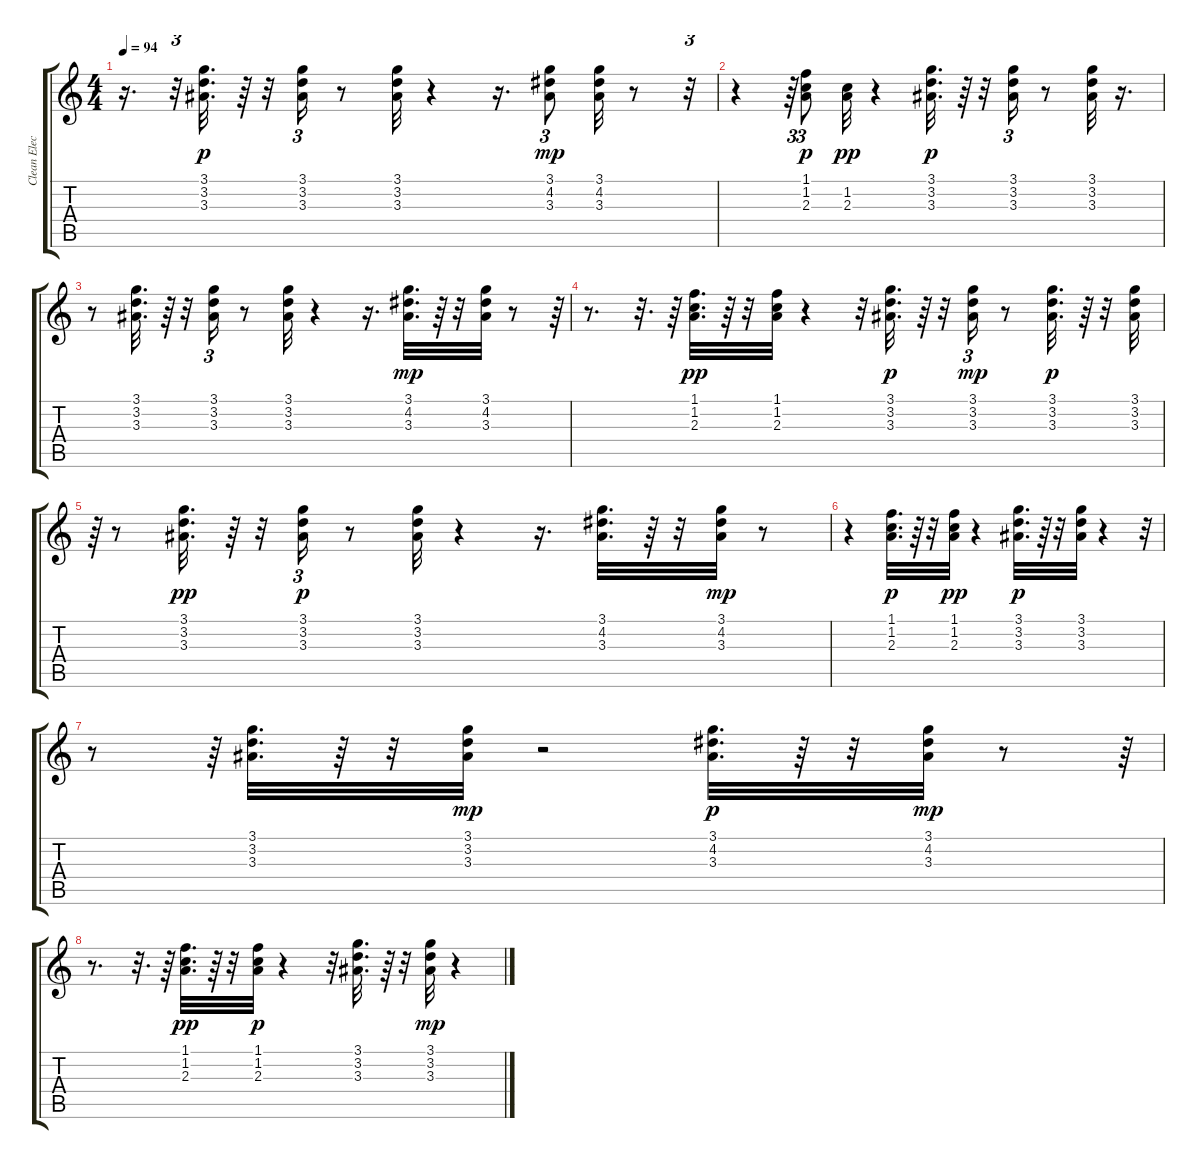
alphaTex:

\track ("Clean Electric" "Clean Elec") {instrument electricguitarclean}
\staff {score tabs}
\tuning (E4 B3 G3 D3 A2 E2) {hide}
\ts (4 4)
\tempo 94
\clef g2
\ks c
r.16{d dy pp} r.32{tu (3 2)} (3.1 3.2 3.3).32{d dy p} r.64 r.32 (3.1 3.2 3.3).16{tu (3 2)} r.8 (3.1 3.2 3.3).32 r.4 r.16{d} (3.1 4.2 3.3).8{tu (3 2) dy mp} (3.1 4.2 3.3).32 r.8 r.32{tu (3 2)} |
r.4 r.64{tu (3 2)} (1.1 1.2 2.3).8{tu (3 2) dy p} (1.2 2.3).32{dy pp} r.4 (3.1 3.2 3.3).32{d dy p} r.64 r.32 (3.1 3.2 3.3).16{tu (3 2)} r.8 (3.1 3.2 3.3).32 r.16{d} |
r.8 (3.1 3.2 3.3).32{d} r.64 r.32 (3.1 3.2 3.3).16{tu (3 2)} r.8 (3.1 3.2 3.3).32 r.4 r.16{d} (3.1 4.2 3.3).32{d dy mp} r.64 r.32 (3.1 4.2 3.3).32 r.8 r.64{tu (3 2)} |
r.8{d} r.32{d} r.64 (1.1 1.2 2.3).32{d dy pp} r.64 r.32 (1.1 1.2 2.3).32 r.4 r.32 (3.1 3.2 3.3).32{d dy p} r.64 r.32 (3.1 3.2 3.3).16{tu (3 2) dy mp} r.8 (3.1 3.2 3.3).32{d dy p} r.64 r.32 (3.1 3.2 3.3).32 |
r.64{tu (3 2)} r.8 (3.1 3.2 3.3).32{d dy pp} r.64 r.32 (3.1 3.2 3.3).16{tu (3 2) dy p} r.8 (3.1 3.2 3.3).32 r.4 r.16{d} (3.1 4.2 3.3).32{d} r.64 r.32 (3.1 4.2 3.3).32{dy mp} r.8 |
r.4 (1.1 1.2 2.3).32{d dy p} r.64 r.32 (1.1 1.2 2.3).32{dy pp} r.4 (3.1 3.2 3.3).32{d dy p} r.64 r.32 (3.1 3.2 3.3).32 r.4 r.32{tu (3 2)} |
r.8 r.64{tu (3 2)} (3.1 3.2 3.3).32{d} r.64 r.32 (3.1 3.2 3.3).32{dy mp} r.2 (3.1 4.2 3.3).32{d dy p} r.64 r.32 (3.1 4.2 3.3).32{dy mp} r.8 r.64{tu (3 2)} |
r.8{d} r.32{d} r.64 (1.1 1.2 2.3).32{d dy pp} r.64 r.32 (1.1 1.2 2.3).32{dy p} r.4 r.32 (3.1 3.2 3.3).32{d} r.64 r.32 (3.1 3.2 3.3).32{dy mp} r.4
